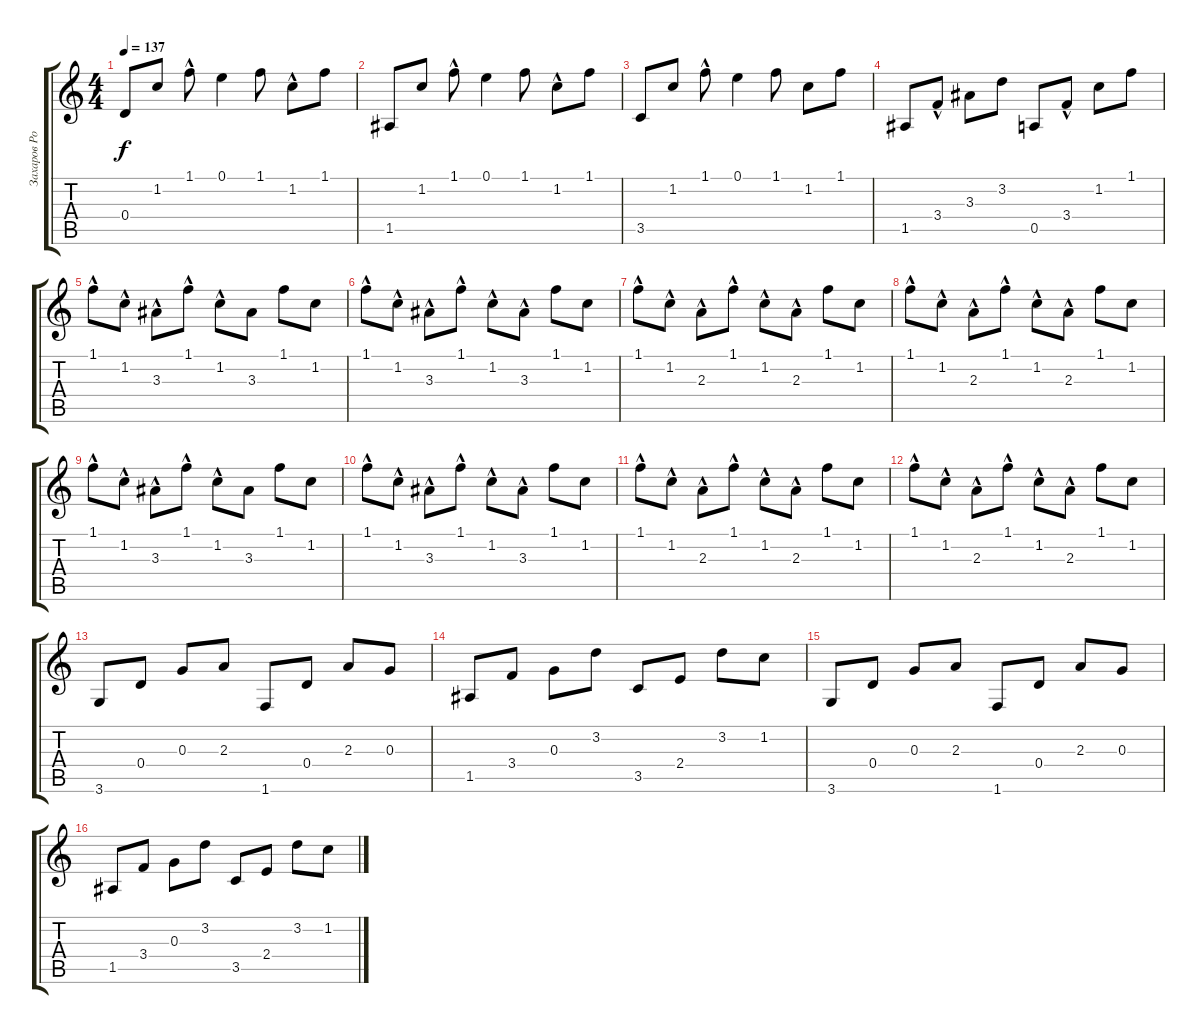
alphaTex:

\track ("Захаров Роман" "Захаров Ро") {instrument acousticguitarsteel}
\staff {score tabs}
\tuning (E4 B3 G3 D3 A2 E2) {hide}
\ts (4 4)
\tempo 137
\clef g2
\ks c
0.4.8{dy f} 1.2.8 1.1{hac}.8 0.1.4 1.1.8 1.2{hac}.8 1.1.8 |
1.5.8 1.2.8 1.1{hac}.8 0.1.4 1.1.8 1.2{hac}.8 1.1.8 |
3.5.8 1.2.8 1.1{hac}.8 0.1.4 1.1.8 1.2.8 1.1.8 |
1.5.8 3.4{hac}.8 3.3.8 3.2.8 0.5.8 3.4{hac}.8 1.2.8 1.1.8 |
1.1{hac}.8 1.2{hac}.8 3.3{hac}.8 1.1{hac}.8 1.2{hac}.8 3.3.8 1.1.8 1.2.8 |
1.1{hac}.8 1.2{hac}.8 3.3{hac}.8 1.1{hac}.8 1.2{hac}.8 3.3{hac}.8 1.1.8 1.2.8 |
1.1{hac}.8 1.2{hac}.8 2.3{hac}.8 1.1{hac}.8 1.2{hac}.8 2.3{hac}.8 1.1.8 1.2.8 |
1.1{hac}.8 1.2{hac}.8 2.3{hac}.8 1.1{hac}.8 1.2{hac}.8 2.3{hac}.8 1.1.8 1.2.8 |
1.1{hac}.8 1.2{hac}.8 3.3{hac}.8 1.1{hac}.8 1.2{hac}.8 3.3.8 1.1.8 1.2.8 |
1.1{hac}.8 1.2{hac}.8 3.3{hac}.8 1.1{hac}.8 1.2{hac}.8 3.3{hac}.8 1.1.8 1.2.8 |
1.1{hac}.8 1.2{hac}.8 2.3{hac}.8 1.1{hac}.8 1.2{hac}.8 2.3{hac}.8 1.1.8 1.2.8 |
1.1{hac}.8 1.2{hac}.8 2.3{hac}.8 1.1{hac}.8 1.2{hac}.8 2.3{hac}.8 1.1.8 1.2.8 |
3.6.8 0.4.8 0.3.8 2.3.8 1.6.8 0.4.8 2.3.8 0.3.8 |
1.5.8 3.4.8 0.3.8 3.2.8 3.5.8 2.4.8 3.2.8 1.2.8 |
3.6.8 0.4.8 0.3.8 2.3.8 1.6.8 0.4.8 2.3.8 0.3.8 |
1.5.8 3.4.8 0.3.8 3.2.8 3.5.8 2.4.8 3.2.8 1.2.8
